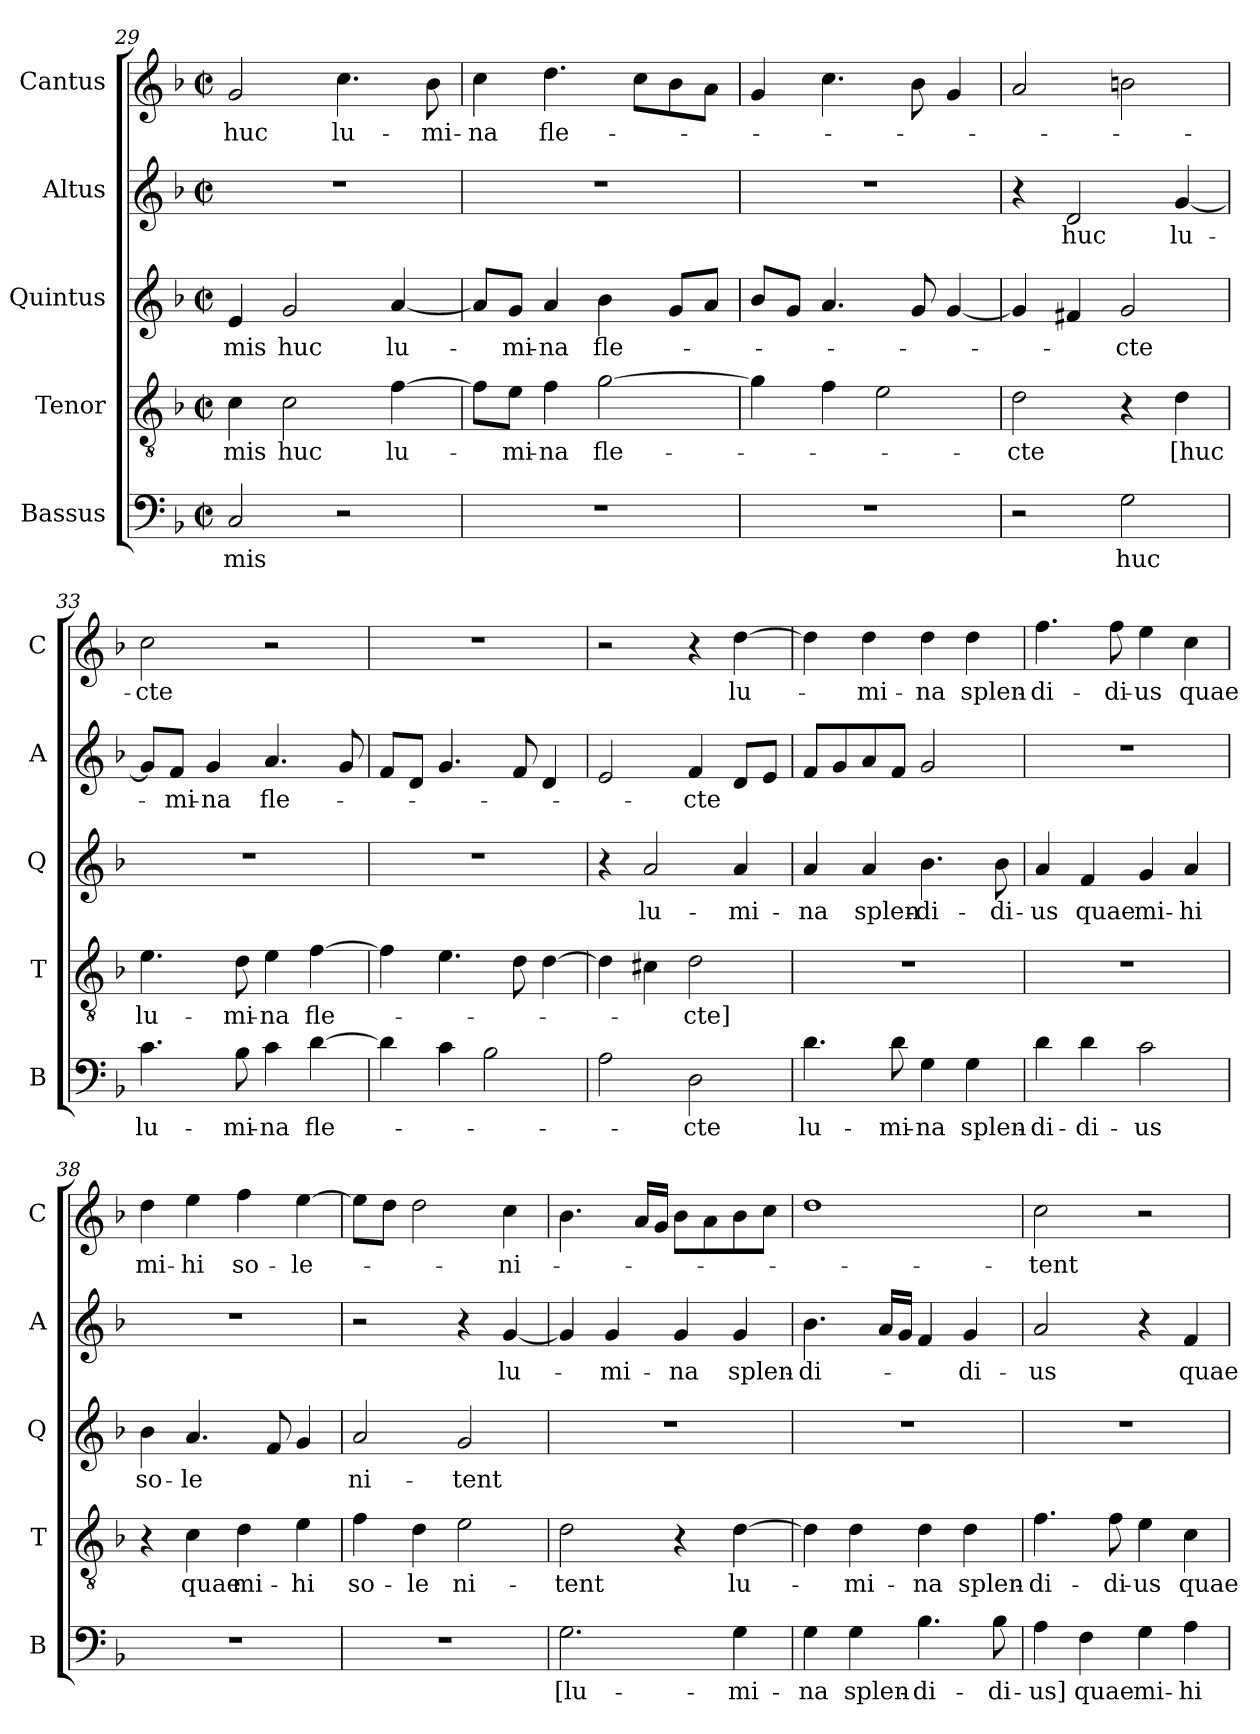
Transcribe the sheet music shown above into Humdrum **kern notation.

**kern	**text	**kern	**text	**kern	**text	**kern	**text	**kern	**text
*part5	*part5	*part4	*part4	*part3	*part3	*part2	*part2	*part1	*part1
*staff5	*staff5	*staff4	*staff4	*staff3	*staff3	*staff2	*staff2	*staff1	*staff1
*I"Bassus	*	*I"Tenor	*	*I"Quintus	*	*I"Altus	*	*I"Cantus	*
*I'B	*	*I'T	*	*I'Q	*	*I'A	*	*I'C	*
*clefF4	*	*clefGv2	*	*clefG2	*	*clefG2	*	*clefG2	*
*k[b-]	*	*k[b-]	*	*k[b-]	*	*k[b-]	*	*k[b-]	*
*F:	*	*F:	*	*F:	*	*F:	*	*F:	*
*M2/2	*	*M2/2	*	*M2/2	*	*M2/2	*	*M2/2	*
*met(c|)	*	*met(c|)	*	*met(c|)	*	*met(c|)	*	*met(c|)	*
=29	=29	=29	=29	=29	=29	=29	=29	=29	=29
!	!LO:LY:b	!	!LO:LY:b	!	!LO:LY:b	!	!	!	!LO:LY:b
2C/	-mis	4c\	-mis	4e/	-mis	1r	.	2g/	huc
!	!	!	!LO:LY:b	!	!LO:LY:b	!	!	!	!
.	.	2c\	huc	2g/	huc	.	.	.	.
!	!	!	!	!	!	!	!	!	!LO:LY:b
2r	.	.	.	.	.	.	.	4.cc\	lu-
!	!	!	!LO:LY:b	!	!LO:LY:b	!	!	!	!
.	.	[4f\	lu-	[4a/	lu-	.	.	.	.
!	!	!	!	!	!	!	!	!	!LO:LY:b
.	.	.	.	.	.	.	.	8b-\	-mi-
=30	=30	=30	=30	=30	=30	=30	=30	=30	=30
!	!	!	!	!	!	!	!	!	!LO:LY:b
1r	.	8f\L]	.	8a/L]	.	1r	.	4cc\	-na
!	!	!	!LO:LY:b	!	!LO:LY:b	!	!	!	!
.	.	8e\J	-mi-	8g/J	-mi-	.	.	.	.
!	!	!	!LO:LY:b	!	!LO:LY:b	!	!	!	!LO:LY:b
.	.	4f\	-na	4a/	-na	.	.	4.dd\	fle-
!	!	!	!LO:LY:b	!	!LO:LY:b	!	!	!	!
.	.	[2g\	fle-	4b-\	fle-	.	.	.	.
.	.	.	.	.	.	.	.	8cc\L	.
.	.	.	.	8g/L	.	.	.	8b-\	.
.	.	.	.	8a/J	.	.	.	8a\J	.
=31	=31	=31	=31	=31	=31	=31	=31	=31	=31
1r	.	4g\]	.	8b-/L	.	1r	.	4g/	.
.	.	.	.	8g/J	.	.	.	.	.
.	.	4f\	.	4.a/	.	.	.	4.cc\	.
.	.	2e\	.	.	.	.	.	.	.
.	.	.	.	8g/	.	.	.	8b-\	.
.	.	.	.	[4g/	.	.	.	4g/	.
!!LO:LB:g=z
=32	=32	=32	=32	=32	=32	=32	=32	=32	=32
!	!	!	!LO:LY:b	!	!	!	!	!	!
2r	.	2d\	-cte	4g/]	.	4r	.	2a/	.
!	!	!	!	!	!	!	!LO:LY:b	!	!
.	.	.	.	4f#i/	.	2d/	huc	.	.
!	!LO:LY:b	!	!	!	!LO:LY:b	!	!	!	!
2G\	huc	4r	.	2g/	-cte	.	.	2bn\	.
!	!	!	!LO:LY:b	!	!	!	!LO:LY:b	!	!
.	.	4d\	[huc	.	.	[4g/	lu-	.	.
=33	=33	=33	=33	=33	=33	=33	=33	=33	=33
!	!LO:LY:b	!	!LO:LY:b	!	!	!	!	!	!LO:LY:b
4.c\	lu-	4.e\	lu-	1r	.	8g/L]	.	2cc\	-cte
!	!	!	!	!	!	!	!LO:LY:b	!	!
.	.	.	.	.	.	8f/J	-mi-	.	.
!	!	!	!	!	!	!	!LO:LY:b	!	!
.	.	.	.	.	.	4g/	-na	.	.
!	!LO:LY:b	!	!LO:LY:b	!	!	!	!	!	!
8B-\	-mi-	8d\	-mi-	.	.	.	.	.	.
!	!LO:LY:b	!	!LO:LY:b	!	!	!	!LO:LY:b	!	!
4c\	-na	4e\	-na	.	.	4.a/	fle-	2r	.
!	!LO:LY:b	!	!LO:LY:b	!	!	!	!	!	!
[4d\	fle-	[4f\	fle-	.	.	.	.	.	.
.	.	.	.	.	.	8g/	.	.	.
=34	=34	=34	=34	=34	=34	=34	=34	=34	=34
4d\]	.	4f\]	.	1r	.	8f/L	.	1r	.
.	.	.	.	.	.	8d/J	.	.	.
4c\	.	4.e\	.	.	.	4.g/	.	.	.
2B-\	.	.	.	.	.	.	.	.	.
.	.	8d\	.	.	.	8f/	.	.	.
.	.	[4d\	.	.	.	4d/	.	.	.
=35	=35	=35	=35	=35	=35	=35	=35	=35	=35
2A\	.	4d\]	.	4r	.	2e/	.	2r	.
!	!	!	!	!	!LO:LY:b	!	!	!	!
.	.	4c#i\	.	2a/	lu-	.	.	.	.
!	!LO:LY:b	!	!LO:LY:b	!	!	!	!LO:LY:b	!	!
2D\	-cte	2d\	-cte]	.	.	4f/	-cte	4r	.
!	!	!	!	!	!LO:LY:b	!	!	!	!LO:LY:b
.	.	.	.	4a/	-mi-	8d/L	.	[4dd\	lu-
.	.	.	.	.	.	8e/J	.	.	.
=36	=36	=36	=36	=36	=36	=36	=36	=36	=36
!	!LO:LY:b	!	!	!	!LO:LY:b	!	!	!	!
4.d\	lu-	1r	.	4a/	-na	8f/L	.	4dd\]	.
.	.	.	.	.	.	8g/	.	.	.
!	!	!	!	!	!LO:LY:b	!	!	!	!LO:LY:b
.	.	.	.	4a/	splen-	8a/	.	4dd\	-mi-
!	!LO:LY:b	!	!	!	!	!	!	!	!
8d\	-mi-	.	.	.	.	8f/J	.	.	.
!	!LO:LY:b	!	!	!	!LO:LY:b	!	!	!	!LO:LY:b
4G\	-na	.	.	4.b-\	-di-	2g/	.	4dd\	-na
!	!LO:LY:b	!	!	!	!	!	!	!	!LO:LY:b
4G\	splen-	.	.	.	.	.	.	4dd\	splen-
!	!	!	!	!	!LO:LY:b	!	!	!	!
.	.	.	.	8b-\	-di-	.	.	.	.
!!LO:PB:g=z
=37	=37	=37	=37	=37	=37	=37	=37	=37	=37
!	!LO:LY:b	!	!	!	!LO:LY:b	!	!	!	!LO:LY:b
4d\	-di-	1r	.	4a/	-us	1r	.	4.ff\	-di-
!	!LO:LY:b	!	!	!	!LO:LY:b	!	!	!	!
4d\	-di-	.	.	4f/	quae	.	.	.	.
!	!	!	!	!	!	!	!	!	!LO:LY:b
.	.	.	.	.	.	.	.	8ff\	-di-
!	!LO:LY:b	!	!	!	!LO:LY:b	!	!	!	!LO:LY:b
2c\	-us	.	.	4g/	mi-	.	.	4ee\	-us
!	!	!	!	!	!LO:LY:b	!	!	!	!LO:LY:b
.	.	.	.	4a/	-hi	.	.	4cc\	quae
=38	=38	=38	=38	=38	=38	=38	=38	=38	=38
!	!	!	!	!	!LO:LY:b	!	!	!	!LO:LY:b
1r	.	4r	.	4b-\	so-	1r	.	4dd\	mi-
!	!	!	!LO:LY:b	!	!LO:LY:b	!	!	!	!LO:LY:b
.	.	4c\	quae	4.a/	-le	.	.	4ee\	-hi
!	!	!	!LO:LY:b	!	!	!	!	!	!LO:LY:b
.	.	4d\	mi-	.	.	.	.	4ff\	so-
.	.	.	.	8f/	.	.	.	.	.
!	!	!	!LO:LY:b	!	!	!	!	!	!LO:LY:b
.	.	4e\	-hi	4g/	.	.	.	[4ee\	-le-
=39	=39	=39	=39	=39	=39	=39	=39	=39	=39
!	!	!	!LO:LY:b	!	!LO:LY:b	!	!	!	!
1r	.	4f\	so-	2a/	ni-	2r	.	8ee\L]	.
.	.	.	.	.	.	.	.	8dd\J	.
!	!	!	!LO:LY:b	!	!	!	!	!	!
.	.	4d\	-le	.	.	.	.	2dd\	.
!	!	!	!LO:LY:b	!	!LO:LY:b	!	!	!	!
.	.	2e\	ni-	2g/	-tent	4r	.	.	.
!	!	!	!	!	!	!	!LO:LY:b	!	!LO:LY:b
.	.	.	.	.	.	[4g/	lu-	4cc\	-ni-
=40	=40	=40	=40	=40	=40	=40	=40	=40	=40
!	!LO:LY:b	!	!LO:LY:b	!	!	!	!	!	!
2.G\	[lu-	2d\	-tent	1r	.	4g/]	.	4.b-\	.
!	!	!	!	!	!	!	!LO:LY:b	!	!
.	.	.	.	.	.	4g/	-mi-	.	.
.	.	.	.	.	.	.	.	16a/LL	.
.	.	.	.	.	.	.	.	16g/JJ	.
!	!	!	!	!	!	!	!LO:LY:b	!	!
.	.	4r	.	.	.	4g/	-na	8b-\L	.
.	.	.	.	.	.	.	.	8a\	.
!	!LO:LY:b	!	!LO:LY:b	!	!	!	!LO:LY:b	!	!
4G\	-mi-	[4d\	lu-	.	.	4g/	splen-	8b-\	.
.	.	.	.	.	.	.	.	8cc\J	.
=41	=41	=41	=41	=41	=41	=41	=41	=41	=41
!	!LO:LY:b	!	!	!	!	!	!LO:LY:b	!	!
4G\	-na	4d\]	.	1r	.	4.b-\	-di-	1dd	.
!	!LO:LY:b	!	!LO:LY:b	!	!	!	!	!	!
4G\	splen-	4d\	-mi-	.	.	.	.	.	.
.	.	.	.	.	.	16a/LL	.	.	.
.	.	.	.	.	.	16g/JJ	.	.	.
!	!LO:LY:b	!	!LO:LY:b	!	!	!	!	!	!
4.B-\	-di-	4d\	-na	.	.	4f/	.	.	.
!	!	!	!LO:LY:b	!	!	!	!LO:LY:b	!	!
.	.	4d\	splen-	.	.	4g/	-di-	.	.
!	!LO:LY:b	!	!	!	!	!	!	!	!
8B-\	-di-	.	.	.	.	.	.	.	.
!!LO:LB:g=z
=42	=42	=42	=42	=42	=42	=42	=42	=42	=42
!	!LO:LY:b	!	!LO:LY:b	!	!	!	!LO:LY:b	!	!LO:LY:b
4A\	-us]	4.f\	-di-	1r	.	2a/	-us	2cc\	-tent
!	!LO:LY:b	!	!	!	!	!	!	!	!
4F\	quae	.	.	.	.	.	.	.	.
!	!	!	!LO:LY:b	!	!	!	!	!	!
.	.	8f\	-di-	.	.	.	.	.	.
!	!LO:LY:b	!	!LO:LY:b	!	!	!	!	!	!
4G\	mi-	4e\	-us	.	.	4r	.	2r	.
!	!LO:LY:b	!	!LO:LY:b	!	!	!	!LO:LY:b	!	!
4A\	-hi	4c\	quae	.	.	4f/	quae	.	.
=	=	=	=	=	=	=	=	=	=
*-	*-	*-	*-	*-	*-	*-	*-	*-	*-
